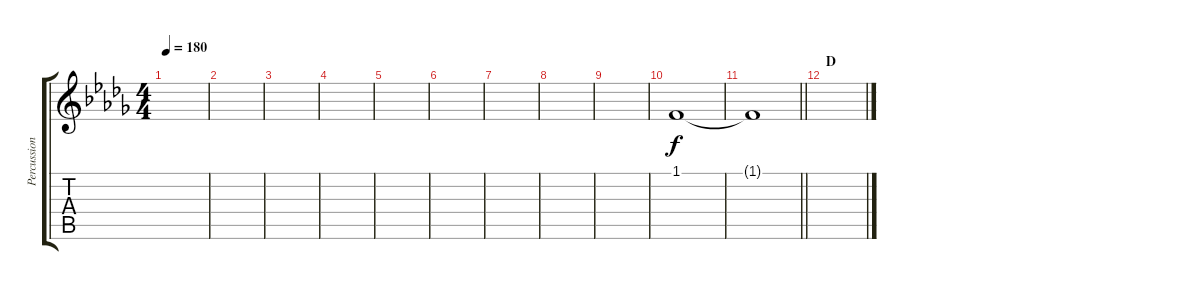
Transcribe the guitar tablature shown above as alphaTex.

\track ("Percussion II (Tainaka Ritsu)" "Percussion") {instrument reversecymbal}
\staff {score tabs}
\tuning (E4 B3 G3 D3 A2 E2) {hide}
\ts (4 4)
\tempo 180
\clef g2
\ks db
|
|
|
|
|
|
|
|
|
1.1.1 |
\barLineRight lightlight
1.1{t}.1 |
\section ("" "D")
